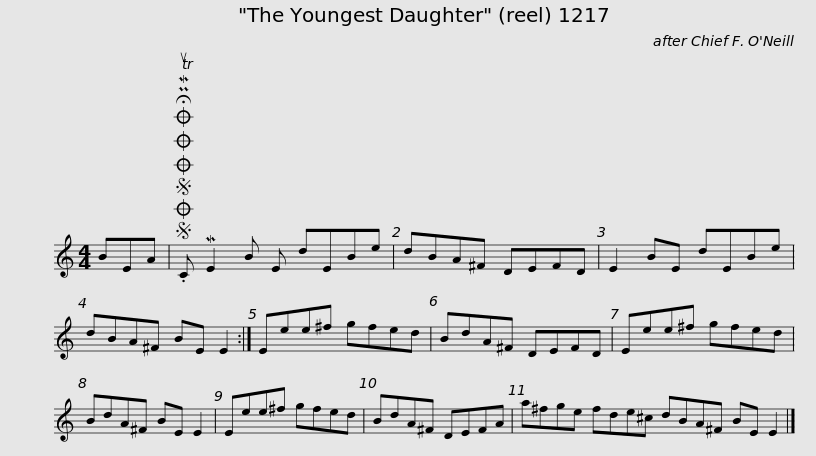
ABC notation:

X:1
L:1/8
M:4/4
I:linebreak $
K:C
V:1 treble
V:1
 BEA |SOSOOO .!fermata!PMTuC ME2 B E dEBe | dBA^F DEFD | E2 BE dEBe | dBA^F BE E2 :| %5
 Eee^f gfed |$ BdA^F DEFD | Eee^f gfed | BdA^F BE E2 | Eee^f gfed | %10
 BdA^F DEFA |$ a^fge fde^c dBA^F BE E2 |] %12
